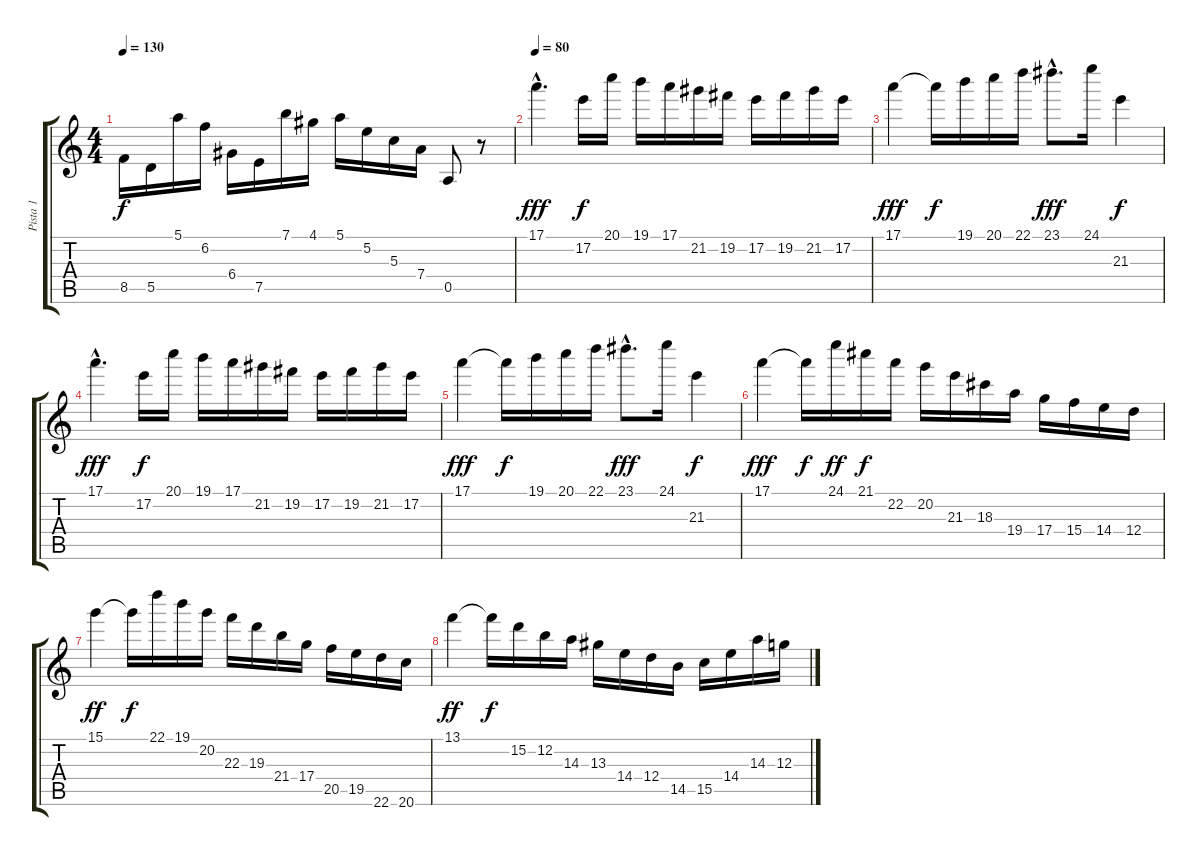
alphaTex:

\track ("Pista 1" "Pista 1") {instrument electricguitarjazz}
\staff {score tabs}
\tuning (E4 B3 G3 D3 A2 E2) {hide}
\ts (4 4)
\tempo 130
\clef g2
\ks c
8.5.16{dy f} 5.5.16 5.1.16 6.2.16 6.4.16 7.5.16 7.1.16 4.1.16 5.1.16 5.2.16 5.3.16 7.4.16 0.5.8 r.8 |
\tempo 80
17.1{hac}.4{d dy fff} 17.2.16{dy f} 20.1.16 19.1.16 17.1.16 21.2.16 19.2.16 17.2.16 19.2.16 21.2.16 17.2.16 |
17.1.4{dy fff} 17.1{t}.16{dy f} 19.1.16 20.1.16 22.1.16 23.1{hac}.8{d dy fff} 24.1.16 21.3.4{dy f} |
17.1{hac}.4{d dy fff} 17.2.16{dy f} 20.1.16 19.1.16 17.1.16 21.2.16 19.2.16 17.2.16 19.2.16 21.2.16 17.2.16 |
17.1.4{dy fff} 17.1{t}.16{dy f} 19.1.16 20.1.16 22.1.16 23.1{hac}.8{d dy fff} 24.1.16 21.3.4{dy f} |
17.1.4{dy fff} 17.1{t}.16{dy f} 24.1.16{dy ff} 21.1.16{dy f} 22.2.16 20.2.16 21.3.16 18.3.16 19.4.16 17.4.16 15.4.16 14.4.16 12.4.16 |
15.1.4{dy ff} 15.1{t}.16{dy f} 22.1.16 19.1.16 20.2.16 22.3.16 19.3.16 21.4.16 17.4.16 20.5.16 19.5.16 22.6.16 20.6.16 |
13.1.4{dy ff} 13.1{t}.16{dy f} 15.2.16 12.2.16 14.3.16 13.3.16 14.4.16 12.4.16 14.5.16 15.5.16 14.4.16 14.3.16 12.3.16
